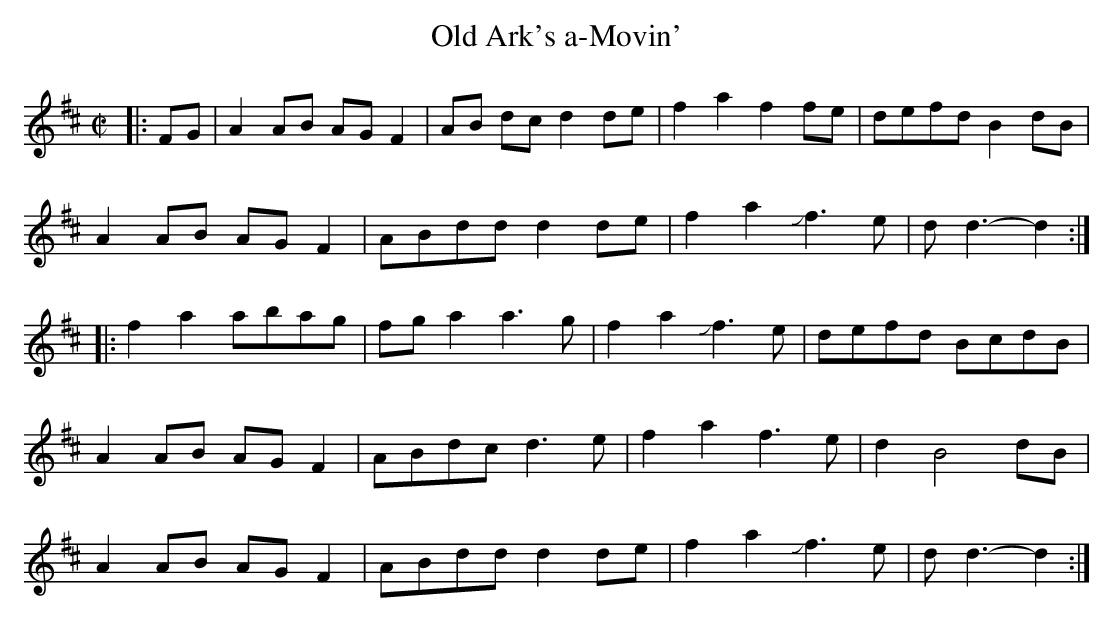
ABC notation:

X:1
T:Old Ark's a-Movin'
M:C|
L:1/8
K:D
|:FG|A2 AB AGF2|AB dc d2de| f2a2 f2 fe|defd B2dB|
A2 AB AGF2|ABdd d2de|f2a2+slide+f3e|dd3- d2:|
|:f2a2 abag|fg a2a3g|f2a2 +slide+f3e|defd BcdB|
A2 AB AG F2|ABdc d3e|f2a2f3e|d2B4 dB|
A2 AB AGF2|ABdd d2de|f2a2+slide+f3e|dd3- d2:|
